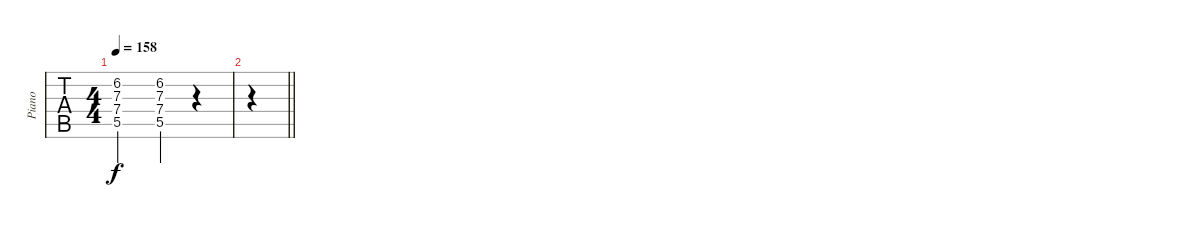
\track ("Piano" "Piano") {instrument electricgrandpiano}
\staff {tabs}
\tuning (E4 B3 G3 D3 A2 E2) {hide}
\ts (4 4)
\tempo 158
\clef g2
\ks c
(6.2{t} 7.3{t} 7.4{t} 5.5{t}).2{dy f} (6.2 7.3 7.4 5.5).4 r.4 |
\barLineRight lightlight
